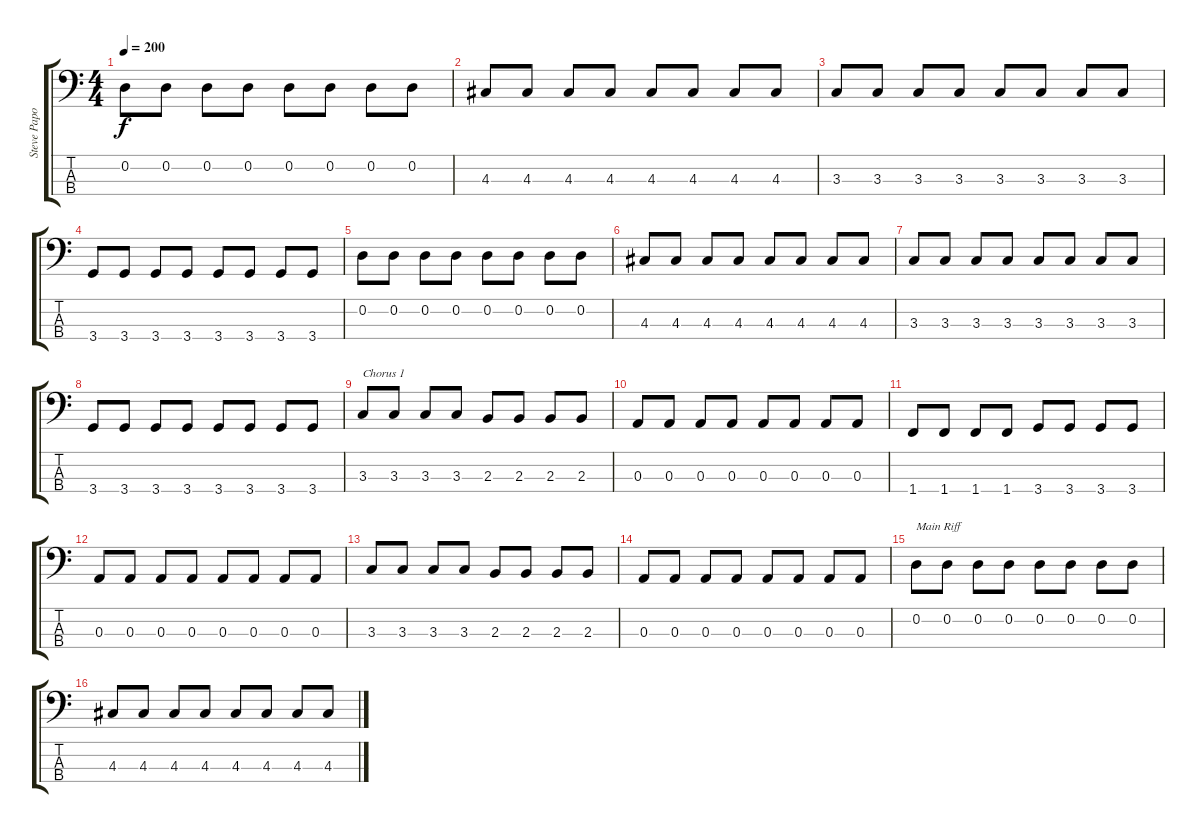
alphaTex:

\track ("Steve Papoutsis" "Steve Papo") {instrument electricbasspick}
\staff {score tabs}
\tuning (G2 D2 A1 E1) {hide}
\ts (4 4)
\tempo 200
\clef f4
\ks c
0.2.8{dy f} 0.2.8 0.2.8 0.2.8 0.2.8 0.2.8 0.2.8 0.2.8 |
4.3.8 4.3.8 4.3.8 4.3.8 4.3.8 4.3.8 4.3.8 4.3.8 |
3.3.8 3.3.8 3.3.8 3.3.8 3.3.8 3.3.8 3.3.8 3.3.8 |
3.4.8 3.4.8 3.4.8 3.4.8 3.4.8 3.4.8 3.4.8 3.4.8 |
0.2.8 0.2.8 0.2.8 0.2.8 0.2.8 0.2.8 0.2.8 0.2.8 |
4.3.8 4.3.8 4.3.8 4.3.8 4.3.8 4.3.8 4.3.8 4.3.8 |
3.3.8 3.3.8 3.3.8 3.3.8 3.3.8 3.3.8 3.3.8 3.3.8 |
3.4.8 3.4.8 3.4.8 3.4.8 3.4.8 3.4.8 3.4.8 3.4.8 |
3.3.8{txt "Chorus 1"} 3.3.8 3.3.8 3.3.8 2.3.8 2.3.8 2.3.8 2.3.8 |
0.3.8 0.3.8 0.3.8 0.3.8 0.3.8 0.3.8 0.3.8 0.3.8 |
1.4.8 1.4.8 1.4.8 1.4.8 3.4.8 3.4.8 3.4.8 3.4.8 |
0.3.8 0.3.8 0.3.8 0.3.8 0.3.8 0.3.8 0.3.8 0.3.8 |
3.3.8 3.3.8 3.3.8 3.3.8 2.3.8 2.3.8 2.3.8 2.3.8 |
0.3.8 0.3.8 0.3.8 0.3.8 0.3.8 0.3.8 0.3.8 0.3.8 |
0.2.8{txt "Main Riff"} 0.2.8 0.2.8 0.2.8 0.2.8 0.2.8 0.2.8 0.2.8 |
4.3.8 4.3.8 4.3.8 4.3.8 4.3.8 4.3.8 4.3.8 4.3.8
